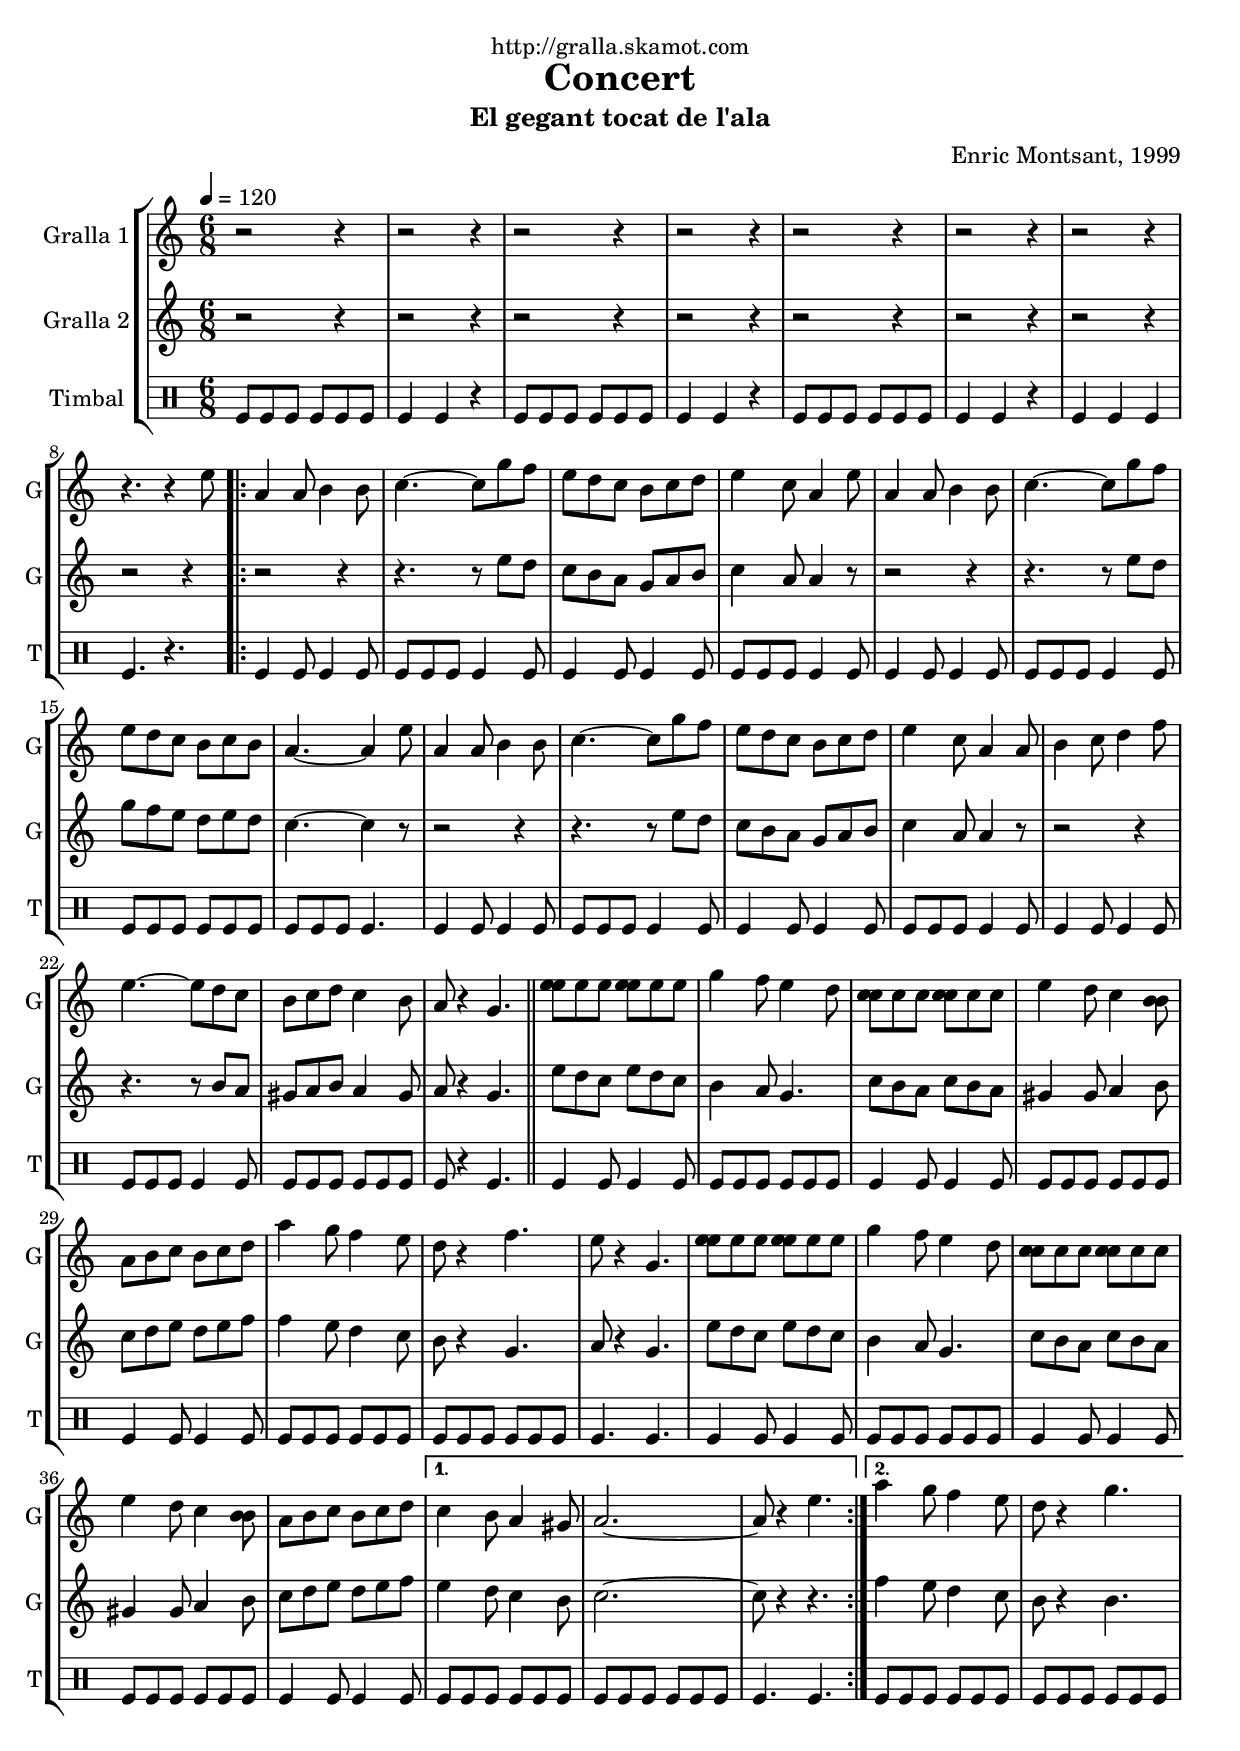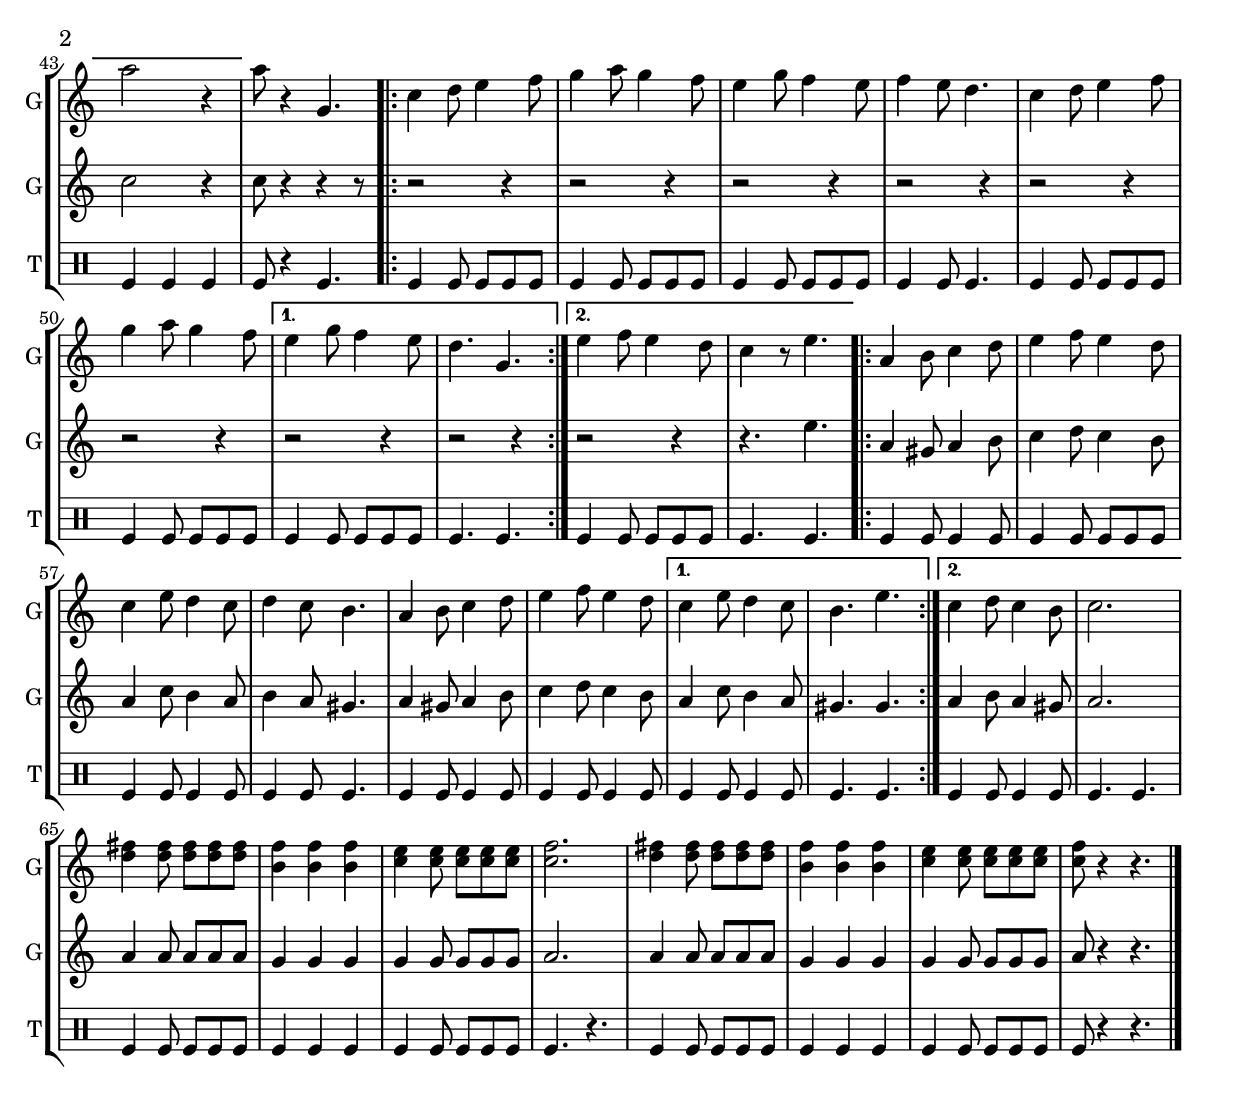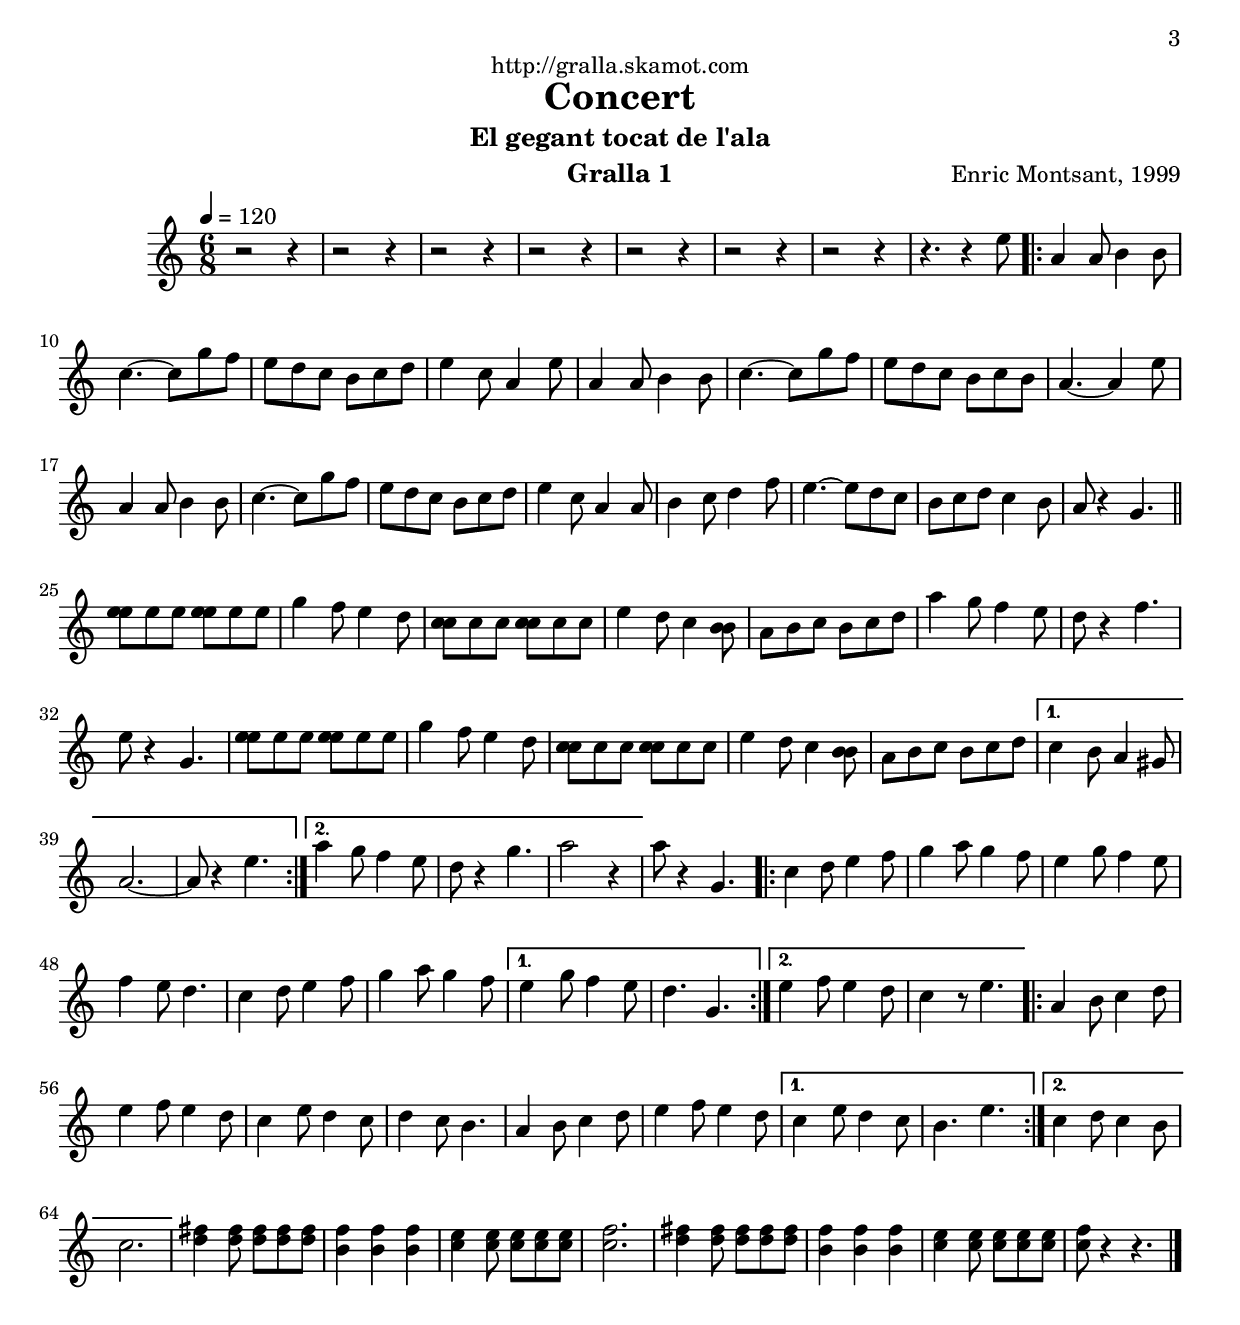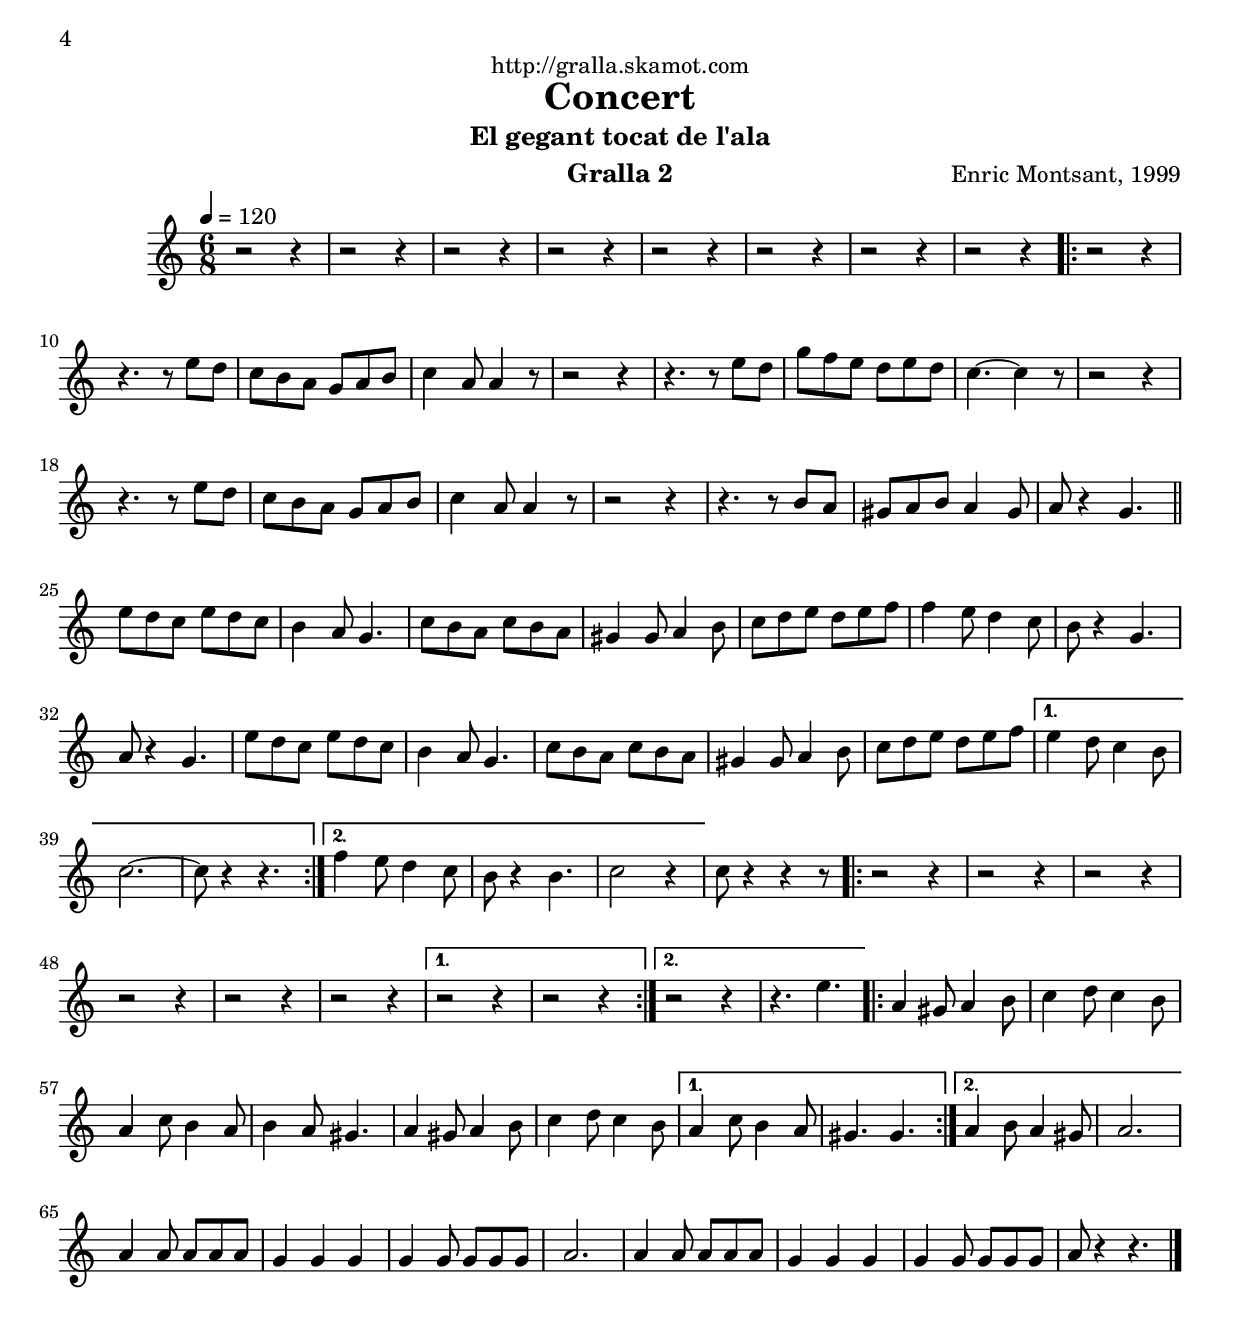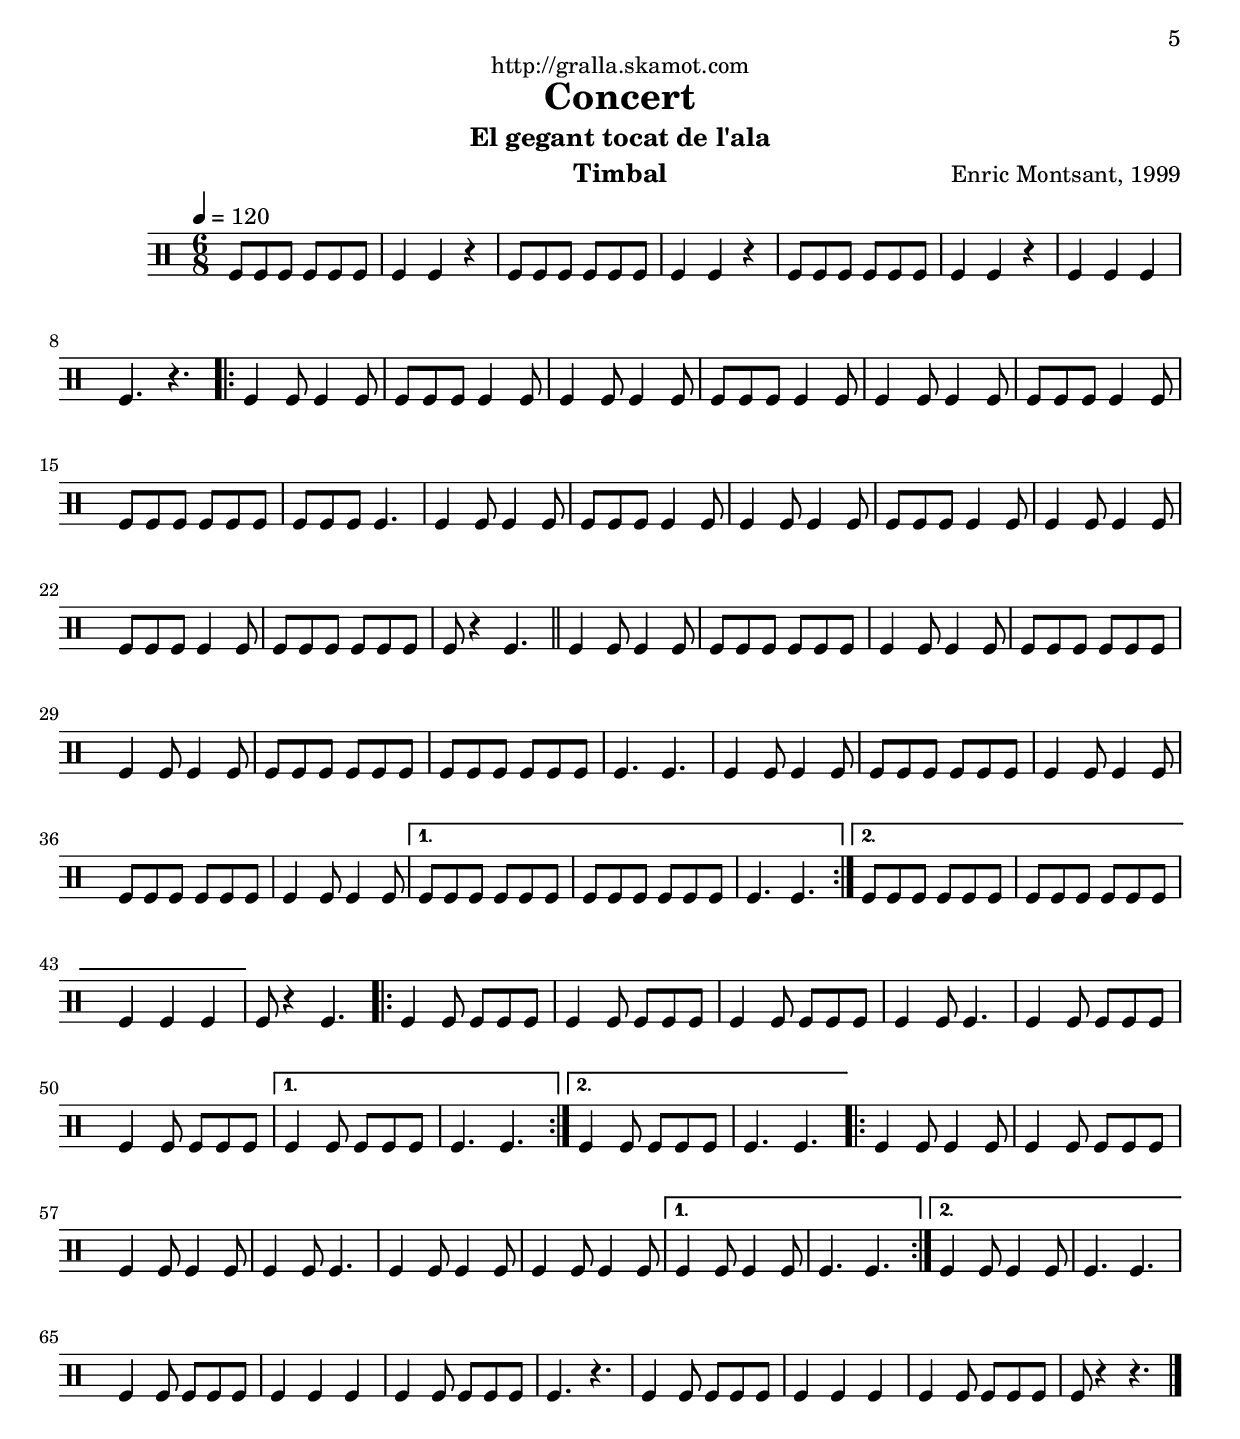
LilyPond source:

\version "2.16.2"

\header {
  dedication="http://gralla.skamot.com"
  title="Concert"
  subtitle="El gegant tocat de l'ala"
  subsubtitle=""
  poet=""
  meter=""
  piece=""
  composer="Enric Montsant, 1999"
  arranger=""
  opus=""
  instrument=""
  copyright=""
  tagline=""
}

liniaroAa =
\relative e''
{
  \tempo 4=120
  \clef treble
  \key c \major
  \time 6/8
  r2 r4  |
  r2 r4  |
  r2 r4  |
  r2 r4  |
  %05
  r2 r4  |
  r2 r4  |
  r2 r4  |
  r4. r4 e8  |
  \repeat volta 2 { a,4 a8 b4 b8  |
  %10
  c4. ~ c8 g' f  |
  e8 d c b c d  |
  e4 c8 a4 e'8  |
  a,4 a8 b4 b8  |
  c4. ~ c8 g' f  |
  %15
  e8 d c b c b  |
  a4. ~ a4 e'8  |
  a,4 a8 b4 b8  |
  c4. ~ c8 g' f  |
  e8 d c b c d  |
  %20
  e4 c8 a4 a8  |
  b4 c8 d4 f8  |
  e4. ~ e8 d c  |
  b8 c d c4 b8  |
  a8 r4 g4.  \bar "||"
  %25
  <e' e>8 e e <e e> e e  |
  g4 f8 e4 d8  |
  <c c>8 c c <c c> c c  |
  e4 d8 c4 <b b>8  |
  a8 b c b c d  |
  %30
  a'4 g8 f4 e8  |
  d8 r4 f4.  |
  e8 r4 g,4.  |
  <e' e>8 e e <e e> e e  |
  g4 f8 e4 d8  |
  %35
  <c c>8 c c <c c> c c  |
  e4 d8 c4 <b b>8  |
  a8 b c b c d }
  \alternative { { c4 b8 a4 gis8  |
  a2. ~  |
  %40
  a8 r4 e'4. }
  { a4 g8 f4 e8  |
  d8 r4 g4.  |
  a2 r4 } } % kompletite
  a8 r4 g,4.  |
  %45
  \repeat volta 2 { c4 d8 e4 f8  |
  g4 a8 g4 f8  |
  e4 g8 f4 e8  |
  f4 e8 d4.  |
  c4 d8 e4 f8  |
  %50
  g4 a8 g4 f8 }
  \alternative { { e4 g8 f4 e8  |
  d4. g, }
  { e'4 f8 e4 d8  |
  c4 r8 e4. } }
  %55
  \repeat volta 2 { a,4 b8 c4 d8  |
  e4 f8 e4 d8  |
  c4 e8 d4 c8  |
  d4 c8 b4.  |
  a4 b8 c4 d8  |
  %60
  e4 f8 e4 d8 }
  \alternative { { c4 e8 d4 c8  |
  b4. e }
  { c4 d8 c4 b8  |
  c2. } }
  %65
  <d fis>4 <d fis>8 <d fis> <d fis> <d fis>  |
  <b f'>4 <b f'> <b f'>  |
  <c e>4 <c e>8 <c e> <c e> <c e>  |
  <c f>2.  |
  <d fis>4 <d fis>8 <d fis> <d fis> <d fis>  |
  %70
  <b f'>4 <b f'> <b f'>  |
  <c e>4 <c e>8 <c e> <c e> <c e>  |
  <c f>8 r4 r4.  \bar "|."
}

liniaroAb =
\relative e''
{
  \tempo 4=120
  \clef treble
  \key c \major
  \time 6/8
  r2 r4  |
  r2 r4  |
  r2 r4  |
  r2 r4  |
  %05
  r2 r4  |
  r2 r4  |
  r2 r4  |
  r2 r4  |
  \repeat volta 2 { r2 r4  |
  %10
  r4. r8 e d  |
  c8 b a g a b  |
  c4 a8 a4 r8  |
  r2 r4  |
  r4. r8 e' d  |
  %15
  g8 f e d e d  |
  c4. ~ c4 r8  |
  r2 r4  |
  r4. r8 e d  |
  c8 b a g a b  |
  %20
  c4 a8 a4 r8  |
  r2 r4  |
  r4. r8 b a  |
  gis8 a b a4 gis8  |
  a8 r4 g4.  \bar "||"
  %25
  e'8 d c e d c  |
  b4 a8 g4.  |
  c8 b a c b a  |
  gis4 gis8 a4 b8  |
  c8 d e d e f  |
  %30
  f4 e8 d4 c8  |
  b8 r4 g4.  |
  a8 r4 g4.  |
  e'8 d c e d c  |
  b4 a8 g4.  |
  %35
  c8 b a c b a  |
  gis4 gis8 a4 b8  |
  c8 d e d e f }
  \alternative { { e4 d8 c4 b8  |
  c2. ~  |
  %40
  c8 r4 r4. }
  { f4 e8 d4 c8  |
  b8 r4 b4.  |
  c2 r4 } } % kompletite
  c8 r4 r4 r8  | % kompletite
  %45
  \repeat volta 2 { r2 r4  |
  r2 r4  |
  r2 r4  |
  r2 r4  |
  r2 r4  |
  %50
  r2 r4 }
  \alternative { { r2 r4  |
  r2 r4 }
  { r2 r4  |
  r4. e } }
  %55
  \repeat volta 2 { a,4 gis8 a4 b8  |
  c4 d8 c4 b8  |
  a4 c8 b4 a8  |
  b4 a8 gis4.  |
  a4 gis8 a4 b8  |
  %60
  c4 d8 c4 b8 }
  \alternative { { a4 c8 b4 a8  |
  gis4. gis }
  { a4 b8 a4 gis8  |
  a2. } }
  %65
  a4 a8 a a a  |
  g4 g g  |
  g4 g8 g g g  |
  a2.  |
  a4 a8 a a a  |
  %70
  g4 g g  |
  g4 g8 g g g  |
  a8 r4 r4.  \bar "|."
}

liniaroAc =
\drummode
{
  \tempo 4=120
  \time 6/8
  tomfl8 tomfl tomfl tomfl tomfl tomfl  |
  tomfl4 tomfl r  |
  tomfl8 tomfl tomfl tomfl tomfl tomfl  |
  tomfl4 tomfl r  |
  %05
  tomfl8 tomfl tomfl tomfl tomfl tomfl  |
  tomfl4 tomfl r  |
  tomfl4 tomfl tomfl  |
  tomfl4. r  |
  \repeat volta 2 { tomfl4 tomfl8 tomfl4 tomfl8  |
  %10
  tomfl8 tomfl tomfl tomfl4 tomfl8  |
  tomfl4 tomfl8 tomfl4 tomfl8  |
  tomfl8 tomfl tomfl tomfl4 tomfl8  |
  tomfl4 tomfl8 tomfl4 tomfl8  |
  tomfl8 tomfl tomfl tomfl4 tomfl8  |
  %15
  tomfl8 tomfl tomfl tomfl tomfl tomfl  |
  tomfl8 tomfl tomfl tomfl4.  |
  tomfl4 tomfl8 tomfl4 tomfl8  |
  tomfl8 tomfl tomfl tomfl4 tomfl8  |
  tomfl4 tomfl8 tomfl4 tomfl8  |
  %20
  tomfl8 tomfl tomfl tomfl4 tomfl8  |
  tomfl4 tomfl8 tomfl4 tomfl8  |
  tomfl8 tomfl tomfl tomfl4 tomfl8  |
  tomfl8 tomfl tomfl tomfl tomfl tomfl  |
  tomfl8 r4 tomfl4.  \bar "||"
  %25
  tomfl4 tomfl8 tomfl4 tomfl8  |
  tomfl8 tomfl tomfl tomfl tomfl tomfl  |
  tomfl4 tomfl8 tomfl4 tomfl8  |
  tomfl8 tomfl tomfl tomfl tomfl tomfl  |
  tomfl4 tomfl8 tomfl4 tomfl8  |
  %30
  tomfl8 tomfl tomfl tomfl tomfl tomfl  |
  tomfl8 tomfl tomfl tomfl tomfl tomfl  |
  tomfl4. tomfl  |
  tomfl4 tomfl8 tomfl4 tomfl8  |
  tomfl8 tomfl tomfl tomfl tomfl tomfl  |
  %35
  tomfl4 tomfl8 tomfl4 tomfl8  |
  tomfl8 tomfl tomfl tomfl tomfl tomfl  |
  tomfl4 tomfl8 tomfl4 tomfl8 }
  \alternative { { tomfl8 tomfl tomfl tomfl tomfl tomfl  |
  tomfl8 tomfl tomfl tomfl tomfl tomfl  |
  %40
  tomfl4. tomfl }
  { tomfl8 tomfl tomfl tomfl tomfl tomfl  |
  tomfl8 tomfl tomfl tomfl tomfl tomfl  |
  tomfl4 tomfl tomfl } }
  tomfl8 r4 tomfl4.  |
  %45
  \repeat volta 2 { tomfl4 tomfl8 tomfl tomfl tomfl  |
  tomfl4 tomfl8 tomfl tomfl tomfl  |
  tomfl4 tomfl8 tomfl tomfl tomfl  |
  tomfl4 tomfl8 tomfl4.  |
  tomfl4 tomfl8 tomfl tomfl tomfl  |
  %50
  tomfl4 tomfl8 tomfl tomfl tomfl }
  \alternative { { tomfl4 tomfl8 tomfl tomfl tomfl  |
  tomfl4. tomfl }
  { tomfl4 tomfl8 tomfl tomfl tomfl  |
  tomfl4. tomfl } }
  %55
  \repeat volta 2 { tomfl4 tomfl8 tomfl4 tomfl8  |
  tomfl4 tomfl8 tomfl tomfl tomfl  |
  tomfl4 tomfl8 tomfl4 tomfl8  |
  tomfl4 tomfl8 tomfl4.  |
  tomfl4 tomfl8 tomfl4 tomfl8  |
  %60
  tomfl4 tomfl8 tomfl4 tomfl8 }
  \alternative { { tomfl4 tomfl8 tomfl4 tomfl8  |
  tomfl4. tomfl }
  { tomfl4 tomfl8 tomfl4 tomfl8  |
  tomfl4. tomfl } }
  %65
  tomfl4 tomfl8 tomfl tomfl tomfl  |
  tomfl4 tomfl tomfl  |
  tomfl4 tomfl8 tomfl tomfl tomfl  |
  tomfl4. r  |
  tomfl4 tomfl8 tomfl tomfl tomfl  |
  %70
  tomfl4 tomfl tomfl  |
  tomfl4 tomfl8 tomfl tomfl tomfl  |
  tomfl8 r4 r4.  \bar "|."
}

\bookpart {
  \score {
    \new StaffGroup {
      \override Score.RehearsalMark #'self-alignment-X = #LEFT
      <<
        \new Staff \with {instrumentName = #"Gralla 1" shortInstrumentName = #"G"} \liniaroAa
        \new Staff \with {instrumentName = #"Gralla 2" shortInstrumentName = #"G"} \liniaroAb
        \new DrumStaff \with {instrumentName = #"Timbal" shortInstrumentName = #"T"} \liniaroAc
      >>
    }
    \layout {}
  }
  \score { \unfoldRepeats
    \new StaffGroup {
      \override Score.RehearsalMark #'self-alignment-X = #LEFT
      <<
        \new Staff \with {instrumentName = #"Gralla 1" shortInstrumentName = #"G"} \liniaroAa
        \new Staff \with {instrumentName = #"Gralla 2" shortInstrumentName = #"G"} \liniaroAb
        \new DrumStaff \with {instrumentName = #"Timbal" shortInstrumentName = #"T"} \liniaroAc
      >>
    }
    \midi {
      \set Staff.midiInstrument = "oboe"
      \set DrumStaff.midiInstrument = "drums"
    }
  }
}

\bookpart {
  \header {instrument="Gralla 1"}
  \score {
    \new StaffGroup {
      \override Score.RehearsalMark #'self-alignment-X = #LEFT
      <<
        \new Staff \liniaroAa
      >>
    }
    \layout {}
  }
  \score { \unfoldRepeats
    \new StaffGroup {
      \override Score.RehearsalMark #'self-alignment-X = #LEFT
      <<
        \new Staff \liniaroAa
      >>
    }
    \midi {
      \set Staff.midiInstrument = "oboe"
      \set DrumStaff.midiInstrument = "drums"
    }
  }
}

\bookpart {
  \header {instrument="Gralla 2"}
  \score {
    \new StaffGroup {
      \override Score.RehearsalMark #'self-alignment-X = #LEFT
      <<
        \new Staff \liniaroAb
      >>
    }
    \layout {}
  }
  \score { \unfoldRepeats
    \new StaffGroup {
      \override Score.RehearsalMark #'self-alignment-X = #LEFT
      <<
        \new Staff \liniaroAb
      >>
    }
    \midi {
      \set Staff.midiInstrument = "oboe"
      \set DrumStaff.midiInstrument = "drums"
    }
  }
}

\bookpart {
  \header {instrument="Timbal"}
  \score {
    \new StaffGroup {
      \override Score.RehearsalMark #'self-alignment-X = #LEFT
      <<
        \new DrumStaff \liniaroAc
      >>
    }
    \layout {}
  }
  \score { \unfoldRepeats
    \new StaffGroup {
      \override Score.RehearsalMark #'self-alignment-X = #LEFT
      <<
        \new DrumStaff \liniaroAc
      >>
    }
    \midi {
      \set Staff.midiInstrument = "oboe"
      \set DrumStaff.midiInstrument = "drums"
    }
  }
}

